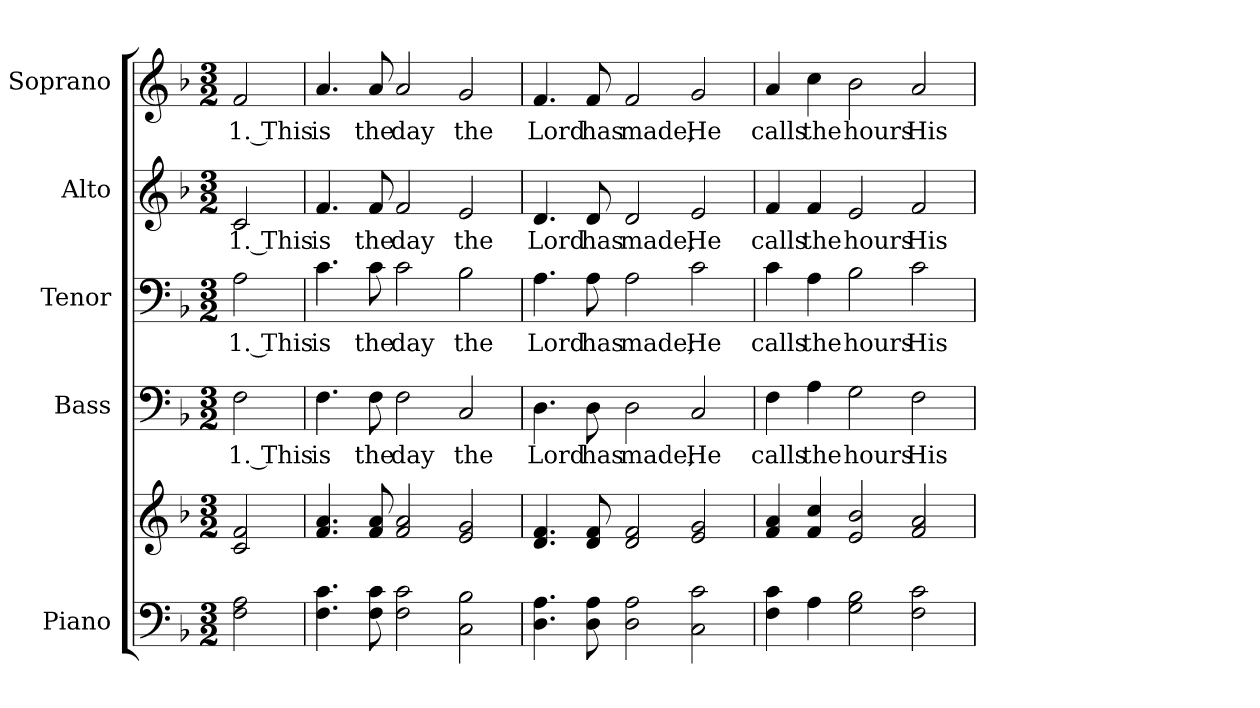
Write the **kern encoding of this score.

**kern	**kern	**kern	**text	**kern	**text	**kern	**text	**kern	**text
*part5	*part5	*part4	*part4	*part3	*part3	*part2	*part2	*part1	*part1
*staff6	*staff5	*staff4	*staff4	*staff3	*staff3	*staff2	*staff2	*staff1	*staff1
*I"Piano	*	*I"Bass	*	*I"Tenor	*	*I"Alto	*	*I"Soprano	*
*I'Pno.	*	*I'B.	*	*I'T.	*	*I'A.	*	*I'S.	*
!!LO:PB:g=z
*clefF4	*clefG2	*clefF4	*	*clefF4	*	*clefG2	*	*clefG2	*
*k[b-]	*k[b-]	*k[b-]	*	*k[b-]	*	*k[b-]	*	*k[b-]	*
*F:	*F:	*F:	*	*F:	*	*F:	*	*F:	*
*M3/2	*M3/2	*M3/2	*	*M3/2	*	*M3/2	*	*M3/2	*
*MM200	*MM200	*MM200	*	*MM200	*	*MM200	*	*MM200	*
=1	=1	=1	=1	=1	=1	=1	=1	=1	=1
!	!	!	!LO:LY:b:color=#000000	!	!	!	!	!	!
!	!	!	!	!	!LO:LY:b:color=#000000	!	!	!	!
!	!	!	!	!	!	!	!LO:LY:b:color=#000000	!	!
!	!	!	!	!	!	!	!	!	!LO:LY:b:color=#000000
2Fi\ 2Ai	2ci/ 2fi	2Fi\	1. This	2Ai\	1. This	2ci/	1. This	2fi/	1. This
=2	=2	=2	=2	=2	=2	=2	=2	=2	=2
!	!	!	!LO:LY:b:color=#000000	!	!	!	!	!	!
!	!	!	!	!	!LO:LY:b:color=#000000	!	!	!	!
!	!	!	!	!	!	!	!LO:LY:b:color=#000000	!	!
!	!	!	!	!	!	!	!	!	!LO:LY:b:color=#000000
4.Fi\ 4.ci	4.fi/ 4.ai	4.Fi\	is	4.ci\	is	4.fi/	is	4.ai/	is
!	!	!	!LO:LY:b:color=#000000	!	!	!	!	!	!
!	!	!	!	!	!LO:LY:b:color=#000000	!	!	!	!
!	!	!	!	!	!	!	!LO:LY:b:color=#000000	!	!
!	!	!	!	!	!	!	!	!	!LO:LY:b:color=#000000
8Fi\ 8ci	8fi/ 8ai	8Fi\	the	8ci\	the	8fi/	the	8ai/	the
!	!	!	!LO:LY:b:color=#000000	!	!	!	!	!	!
!	!	!	!	!	!LO:LY:b:color=#000000	!	!	!	!
!	!	!	!	!	!	!	!LO:LY:b:color=#000000	!	!
!	!	!	!	!	!	!	!	!	!LO:LY:b:color=#000000
2Fi\ 2ci	2fi/ 2ai	2Fi\	day	2ci\	day	2fi/	day	2ai/	day
!	!	!	!LO:LY:b:color=#000000	!	!	!	!	!	!
!	!	!	!	!	!LO:LY:b:color=#000000	!	!	!	!
!	!	!	!	!	!	!	!LO:LY:b:color=#000000	!	!
!	!	!	!	!	!	!	!	!	!LO:LY:b:color=#000000
2Ci\ 2B-i	2ei/ 2gi	2Ci/	the	2B-i\	the	2ei/	the	2gi/	the
!!LO:PB:g=z
=3	=3	=3	=3	=3	=3	=3	=3	=3	=3
!	!	!	!LO:LY:b:color=#000000	!	!	!	!	!	!
!	!	!	!	!	!LO:LY:b:color=#000000	!	!	!	!
!	!	!	!	!	!	!	!LO:LY:b:color=#000000	!	!
!	!	!	!	!	!	!	!	!	!LO:LY:b:color=#000000
4.Di\ 4.Ai	4.di/ 4.fi	4.Di\	Lord	4.Ai\	Lord	4.di/	Lord	4.fi/	Lord
!	!	!	!LO:LY:b:color=#000000	!	!	!	!	!	!
!	!	!	!	!	!LO:LY:b:color=#000000	!	!	!	!
!	!	!	!	!	!	!	!LO:LY:b:color=#000000	!	!
!	!	!	!	!	!	!	!	!	!LO:LY:b:color=#000000
8Di\ 8Ai	8di/ 8fi	8Di\	has	8Ai\	has	8di/	has	8fi/	has
!	!	!	!LO:LY:b:color=#000000	!	!	!	!	!	!
!	!	!	!	!	!LO:LY:b:color=#000000	!	!	!	!
!	!	!	!	!	!	!	!LO:LY:b:color=#000000	!	!
!	!	!	!	!	!	!	!	!	!LO:LY:b:color=#000000
2Di\ 2Ai	2di/ 2fi	2Di\	made;	2Ai\	made;	2di/	made;	2fi/	made;
!	!	!	!LO:LY:b:color=#000000	!	!	!	!	!	!
!	!	!	!	!	!LO:LY:b:color=#000000	!	!	!	!
!	!	!	!	!	!	!	!LO:LY:b:color=#000000	!	!
!	!	!	!	!	!	!	!	!	!LO:LY:b:color=#000000
2Ci\ 2ci	2ei/ 2gi	2Ci/	He	2ci\	He	2ei/	He	2gi/	He
=4	=4	=4	=4	=4	=4	=4	=4	=4	=4
!	!	!	!LO:LY:b:color=#000000	!	!	!	!	!	!
!	!	!	!	!	!LO:LY:b:color=#000000	!	!	!	!
!	!	!	!	!	!	!	!LO:LY:b:color=#000000	!	!
!	!	!	!	!	!	!	!	!	!LO:LY:b:color=#000000
4Fi\ 4ci	4fi/ 4ai	4Fi\	calls	4ci\	calls	4fi/	calls	4ai/	calls
!	!	!	!LO:LY:b:color=#000000	!	!	!	!	!	!
!	!	!	!	!	!LO:LY:b:color=#000000	!	!	!	!
!	!	!	!	!	!	!	!LO:LY:b:color=#000000	!	!
!	!	!	!	!	!	!	!	!	!LO:LY:b:color=#000000
4Ai\	4fi/ 4cci	4Ai\	the	4Ai\	the	4fi/	the	4cci\	the
!	!	!	!LO:LY:b:color=#000000	!	!	!	!	!	!
!	!	!	!	!	!LO:LY:b:color=#000000	!	!	!	!
!	!	!	!	!	!	!	!LO:LY:b:color=#000000	!	!
!	!	!	!	!	!	!	!	!	!LO:LY:b:color=#000000
2Gi\ 2B-i	2ei/ 2b-i	2Gi\	hours	2B-i\	hours	2ei/	hours	2b-i\	hours
!	!	!	!LO:LY:b:color=#000000	!	!	!	!	!	!
!	!	!	!	!	!LO:LY:b:color=#000000	!	!	!	!
!	!	!	!	!	!	!	!LO:LY:b:color=#000000	!	!
!	!	!	!	!	!	!	!	!	!LO:LY:b:color=#000000
2Fi\ 2ci	2fi/ 2ai	2Fi\	His	2ci\	His	2fi/	His	2ai/	His
=	=	=	=	=	=	=	=	=	=
*-	*-	*-	*-	*-	*-	*-	*-	*-	*-
